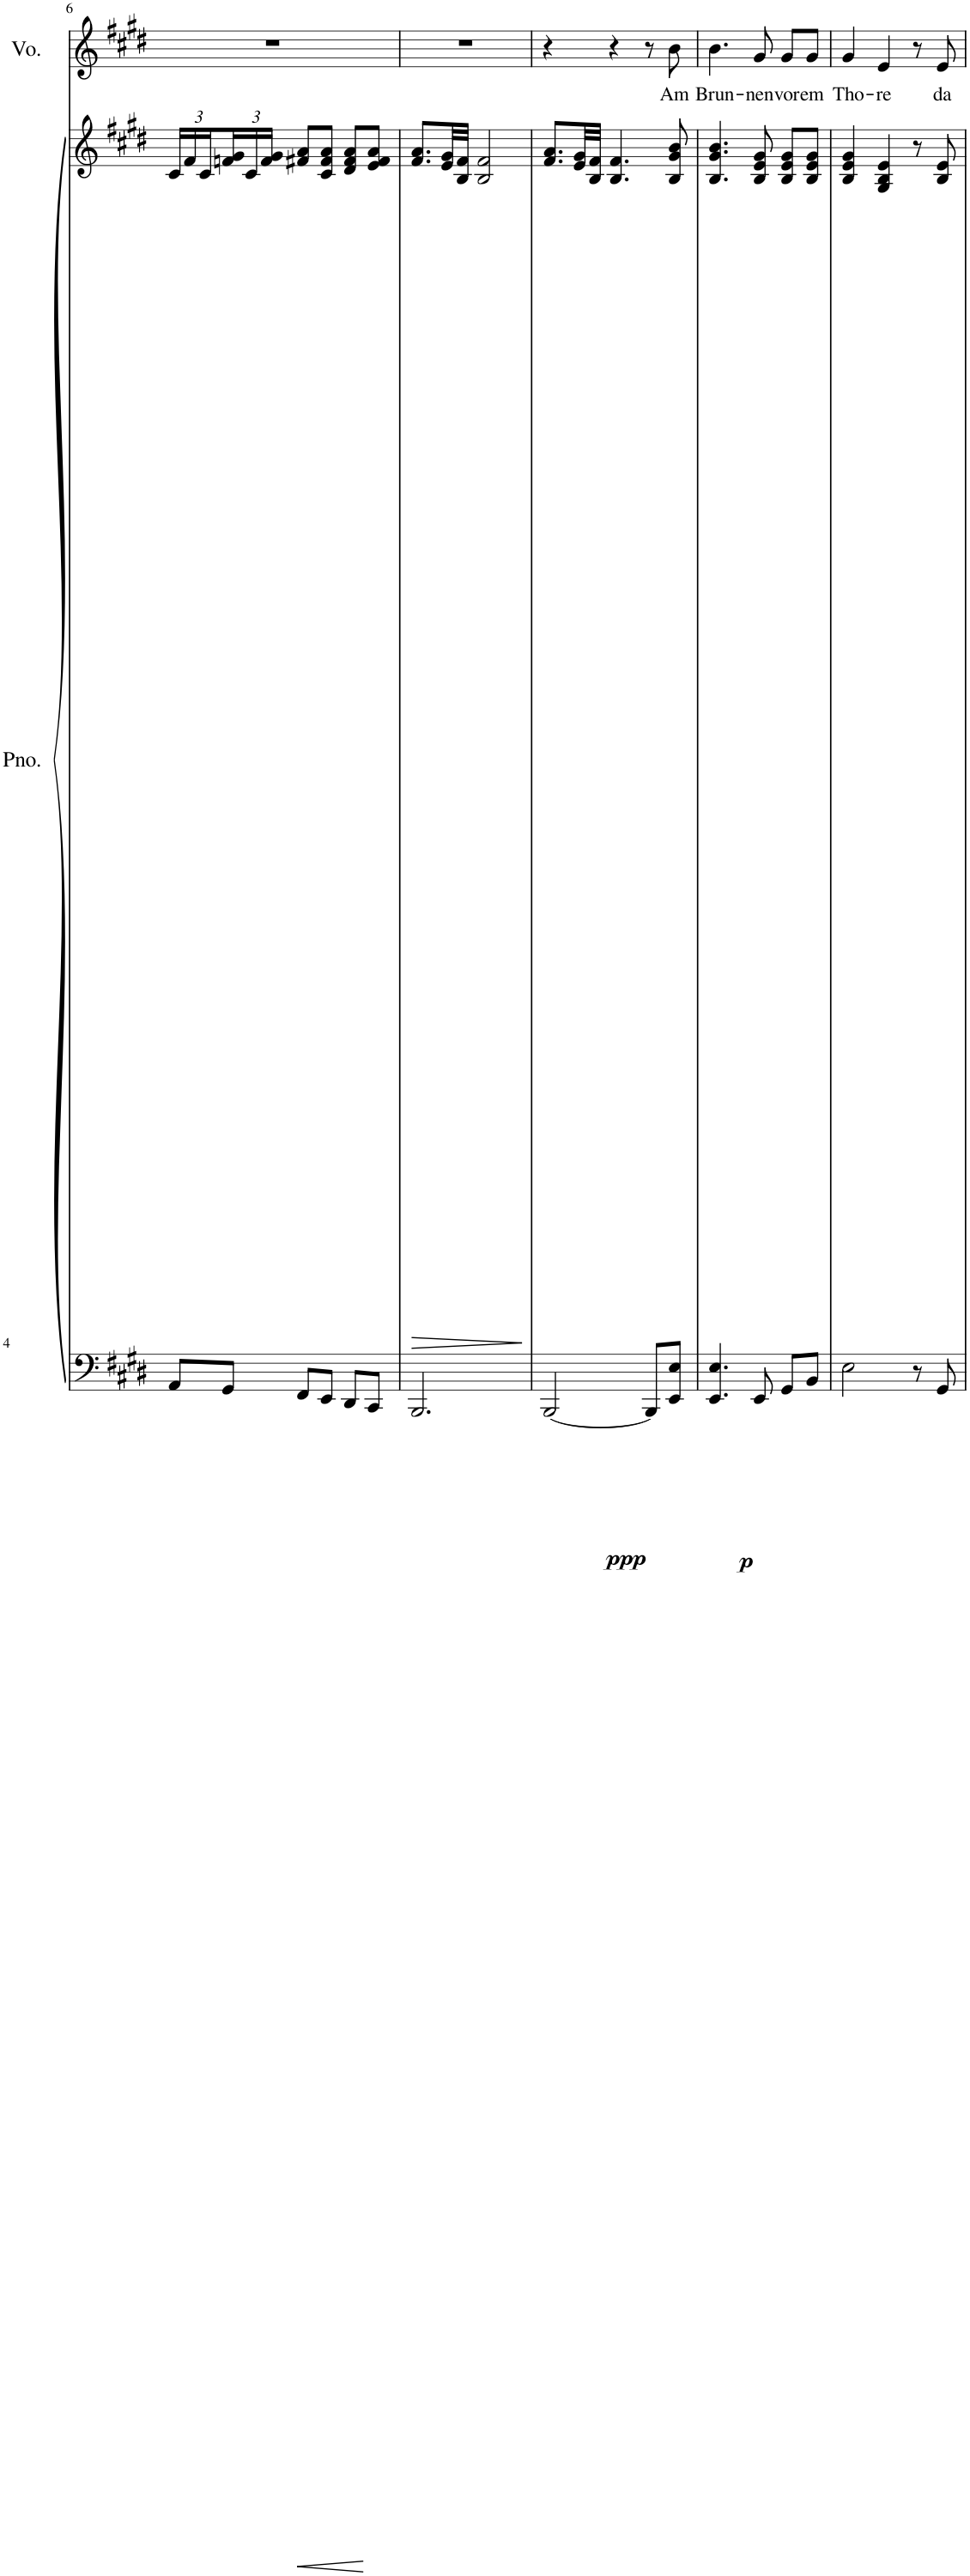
**kern	**kern	**dynam	**kern	**text
*part2	*part2	*part2	*part1	*part1
*staff3	*staff2	*staff2/3	*staff1	*staff1
*I"Piano	*	*	*I"Voice	*
*I'Pno.	*	*	*I'Vo.	*
!!LO:PB:g=z
*clefF4	*clefG2	*	*clefG2	*
*k[f#c#g#d#]	*k[f#c#g#d#]	*	*k[f#c#g#d#]	*
*M3/4	*M3/4	*	*M3/4	*
*	*Xbrackettup	*	*	*
=6	=6	=6	=6	=6
8AA/L	24c#/LL	.	2.r	.
.	24f#/	.	.	.
.	24c#/	.	.	.
8GG#/J	24fn/ 24g#/	.	.	.
.	24c#/	.	.	.
.	24f/ 24g#/JJ	.	.	.
8FF#/L	8f#X/ 8a/L	.	.	.
8EE/J	8c#/ 8f#/ 8a/J	.	.	.
8DD#/L	8d#/ 8f#/ 8a/L	.	.	.
8CC#/J	8e/ 8f#/ 8a/J	.	.	.
=7	=7	=7	=7	=7
!	!	!LO:HP:b	!	!
2.BBB/	8.f#/ 8.a/L	>	2.r	.
.	32e/ 32g#/LL	.	.	.
.	32B/ 32f#/JJJ	.	.	.
.	2B/ 2f#/	.	.	.
.	.	]	.	.
=8	=8	=8	=8	=8
!	!	!LO:DY:b=2	!	!
!	!	!LO:DY:n=1:b=2	!	!
[2BBB/	8.f#/ 8.a/L	ppp p	4r	.
.	32e/ 32g#/LL	.	.	.
.	32B/ 32f#/JJJ	.	.	.
.	4.B/ 4.f#/	.	4r	.
8BBB/L]	.	.	8r	.
!	!	!	!	!LO:LY:b
8EE/ 8E/J	8B/ 8g#/ 8b/	.	8b\	Am
=9	=9	=9	=9	=9
!	!	!	!	!LO:LY:b
4.EE/ 4.E/	4.B/ 4.g#/ 4.b/	.	4.b\	Brun-
!	!	!	!	!LO:LY:b
8EE/	8B/ 8e/ 8g#/	.	8g#/	-nen
!	!	!	!	!LO:LY:b
8GG#/L	8B/ 8e/ 8g#/L	.	8g#/L	vor
!	!	!	!	!LO:LY:b
8BB/J	8B/ 8e/ 8g#/J	.	8g#/J	em
=10	=10	=10	=10	=10
!	!	!	!	!LO:LY:b
2E\	4B/ 4e/ 4g#/	.	4g#/	Tho-
!	!	!	!	!LO:LY:b
.	4G#/ 4B/ 4e/	.	4e/	-re
8r	8r	.	8r	.
!	!	!	!	!LO:LY:b
8GG#/	8B/ 8e/	.	8e/	da
=	=	=	=	=
*-	*-	*-	*-	*-
